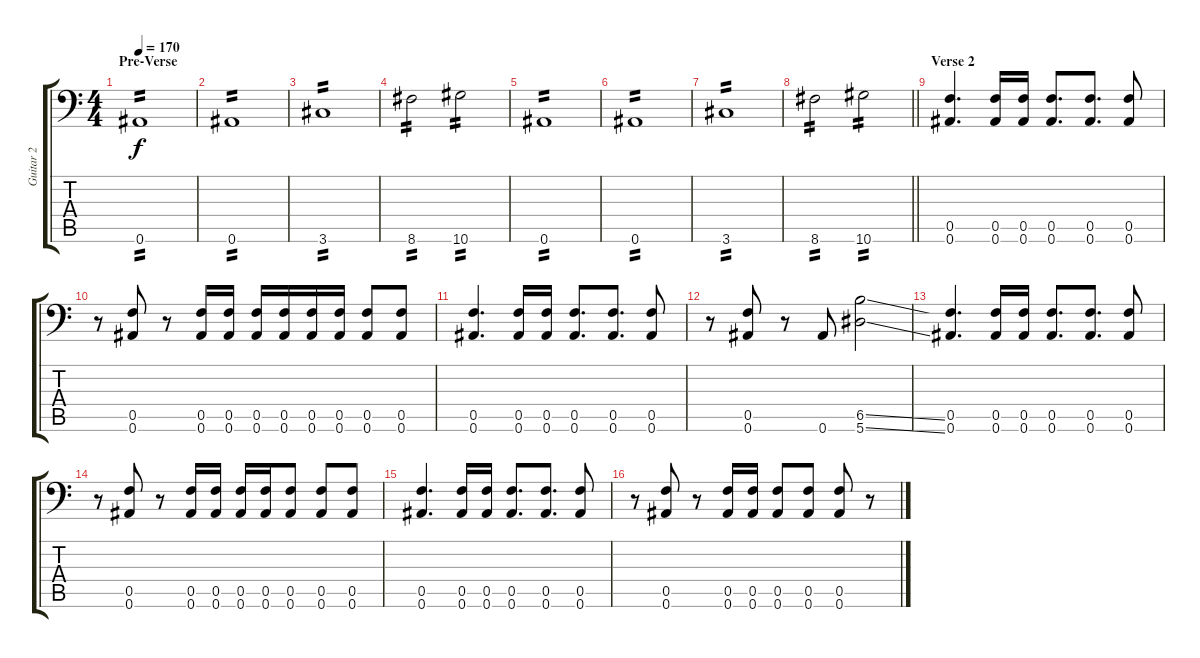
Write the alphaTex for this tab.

\track ("Guitar 2" "Guitar 2") {instrument distortionguitar}
\staff {score tabs}
\tuning (C4 G3 Eb3 Bb2 F2 Bb1) {hide}
\ts (4 4)
\section ("" "Pre-Verse")
\tempo 170
\clef f4
\ks c
0.6.1{tp 2 dy f} |
0.6.1{tp 2} |
3.6.1{tp 2} |
8.6.2{tp 2} 10.6.2{tp 2} |
0.6.1{tp 2} |
0.6.1{tp 2} |
3.6.1{tp 2} |
\barLineRight lightlight
8.6.2{tp 2} 10.6.2{tp 2} |
\section ("" "Verse 2")
(0.5 0.6).4{d} (0.5 0.6).16 (0.5 0.6).16 (0.5 0.6).8{d} (0.5 0.6).8{d} (0.5 0.6).8 |
r.8 (0.5 0.6).8 r.8 (0.5 0.6).16 (0.5 0.6).16 (0.5 0.6).16 (0.5 0.6).16 (0.5 0.6).16 (0.5 0.6).16 (0.5 0.6).8 (0.5 0.6).8 |
(0.5 0.6).4{d} (0.5 0.6).16 (0.5 0.6).16 (0.5 0.6).8{d} (0.5 0.6).8{d} (0.5 0.6).8 |
r.8 (0.5 0.6).8 r.8 0.6.8 (6.5{ss} 5.6{ss}).2 |
(0.5 0.6).4{d} (0.5 0.6).16 (0.5 0.6).16 (0.5 0.6).8{d} (0.5 0.6).8{d} (0.5 0.6).8 |
r.8 (0.5 0.6).8 r.8 (0.5 0.6).16 (0.5 0.6).16 (0.5 0.6).16 (0.5 0.6).16 (0.5 0.6).8 (0.5 0.6).8 (0.5 0.6).8 |
(0.5 0.6).4{d} (0.5 0.6).16 (0.5 0.6).16 (0.5 0.6).8{d} (0.5 0.6).8{d} (0.5 0.6).8 |
r.8 (0.5 0.6).8 r.8 (0.5 0.6).16 (0.5 0.6).16 (0.5 0.6).8 (0.5 0.6).8 (0.5 0.6).8 r.8
